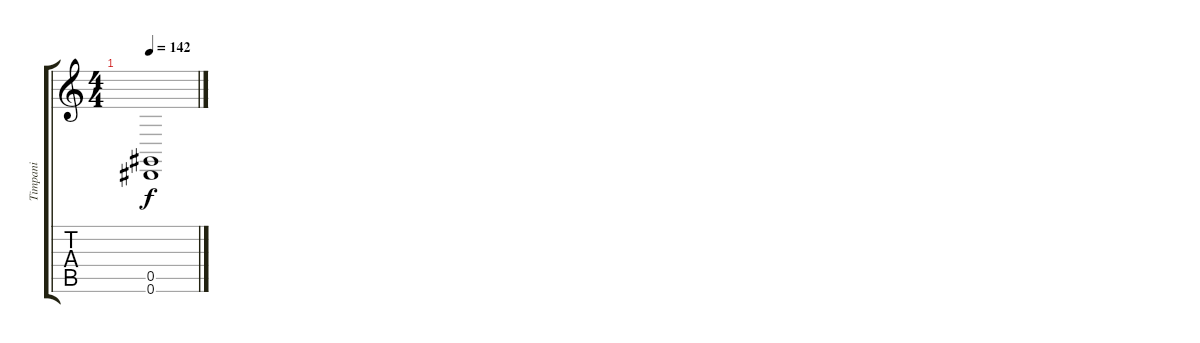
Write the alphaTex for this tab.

\track ("Timpani" "Timpani") {instrument timpani}
\staff {score tabs}
\tuning (Eb4 Bb3 Gb3 Db3 Ab2 Eb2) {hide}
\ts (4 4)
\tempo 142
\clef g2
\ks c
(0.5 0.6).1{dy f}
